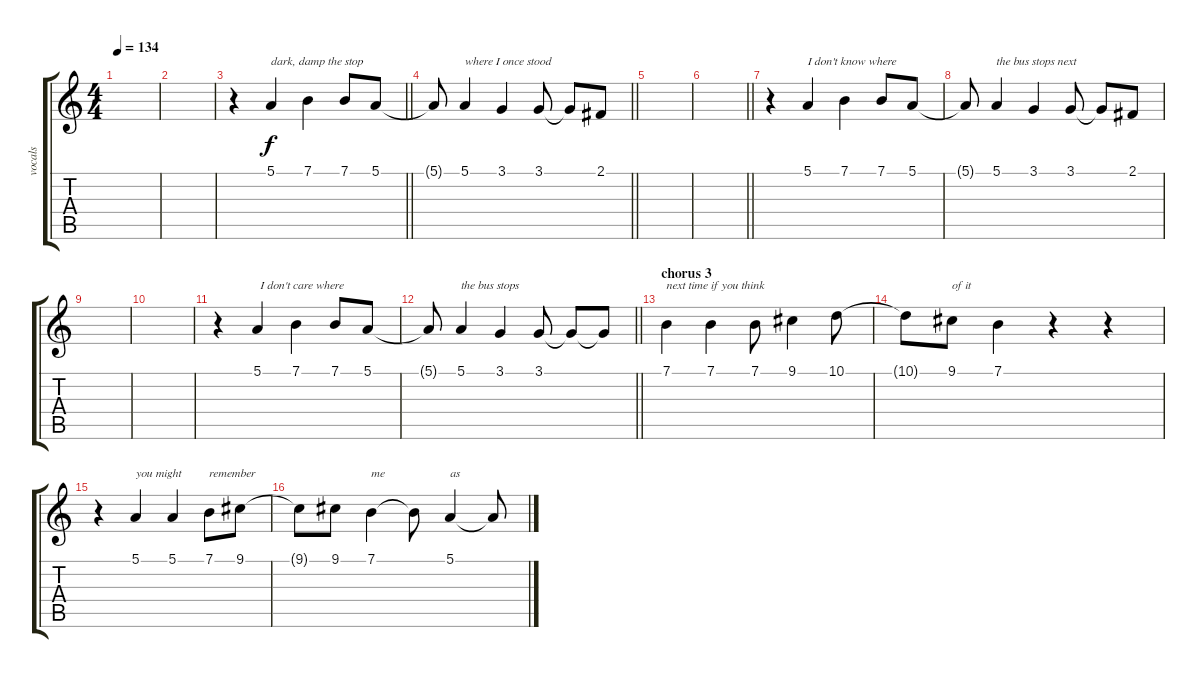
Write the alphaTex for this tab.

\track ("vocals" "vocals") {instrument brightacousticpiano}
\staff {score tabs}
\tuning (E4 B3 G3 D3 A2 E2) {hide}
\ts (4 4)
\tempo 134
\clef g2
\ks c
|
|
\barLineRight lightlight
r.4 5.1.4{txt "dark, damp the stop"} 7.1.4 7.1.8 5.1.8 |
\barLineRight lightlight
5.1{t}.8 5.1.4{txt "where I once stood"} 3.1.4 3.1.8 3.1{t}.8 2.1.8 |
|
\barLineRight lightlight
|
r.4 5.1.4{txt "I don't know where"} 7.1.4 7.1.8 5.1.8 |
5.1{t}.8 5.1.4{txt "the bus stops next"} 3.1.4 3.1.8 3.1{t}.8 2.1.8 |
|
|
r.4 5.1.4{txt " I don't care where"} 7.1.4 7.1.8 5.1.8 |
\barLineRight lightlight
5.1{t}.8 5.1.4{txt "the bus stops"} 3.1.4 3.1.8 3.1{t}.8 3.1{t}.8 |
\section ("" "chorus 3")
7.1.4{txt "next time if you think"} 7.1.4 7.1.8 9.1.4 10.1.8 |
10.1{t}.8 9.1.8{txt "of it"} 7.1.4 r.4 r.4 |
r.4 5.1.4{txt "you might"} 5.1.4 7.1.8{txt "remember"} 9.1.8 |
9.1{t}.8 9.1.8 7.1.4{txt "me"} 7.1{t}.8 5.1.4{txt "as"} 5.1{t}.8
